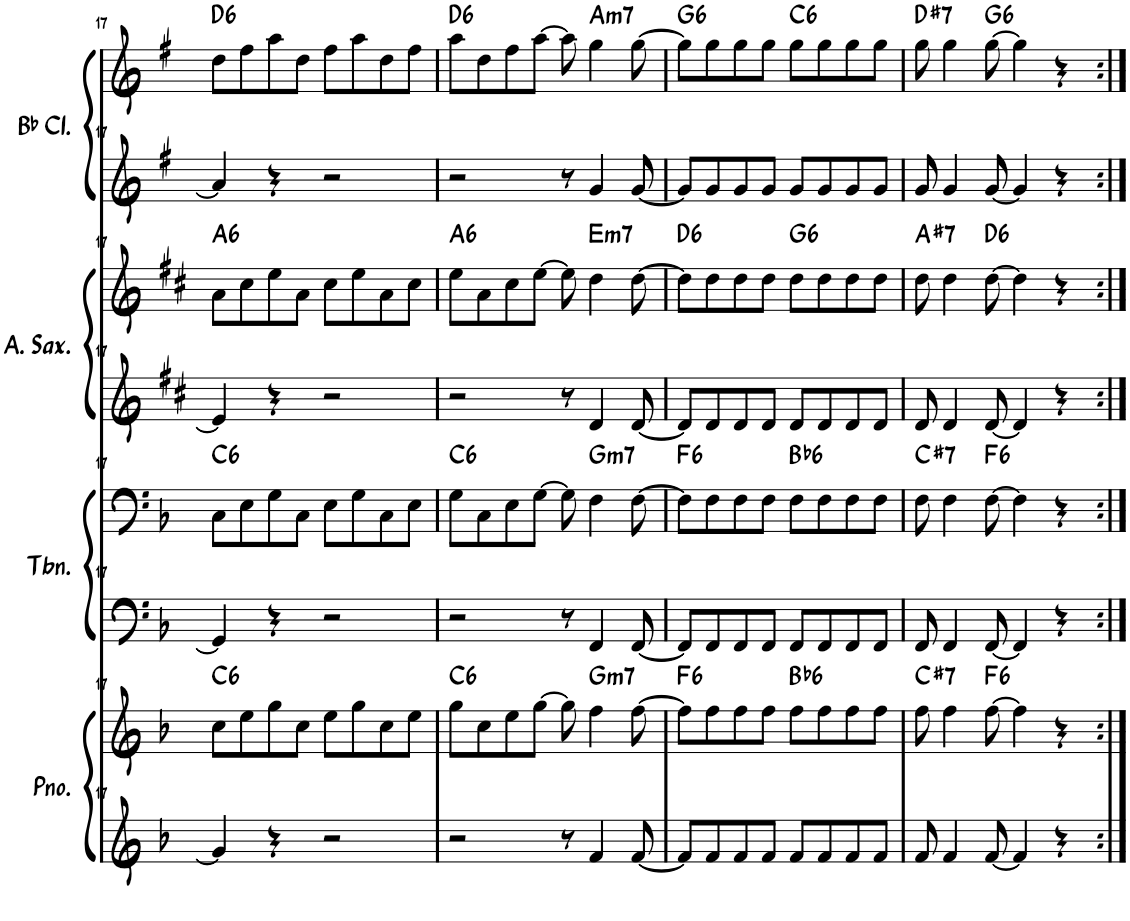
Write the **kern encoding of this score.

**kern	**kern	**harte	**kern	**kern	**harte	**kern	**kern	**harte	**kern	**kern	**harte
*part4	*part4	*part4	*part3	*part3	*part3	*part2	*part2	*part2	*part1	*part1	*part1
*staff8	*staff7	*	*staff6	*staff5	*	*staff4	*staff3	*	*staff2	*staff1	*
*I"钢琴	*	*	*I"长号	*	*	*I"中音萨克斯	*	*	*I"降B调单簧管	*	*
!!LO:PB:g=z
*clefG2	*clefG2	*	*clefF4	*clefF4	*	*clefG2	*clefG2	*	*clefG2	*clefG2	*
*	*	*	*	*	*	*Trd5c9	*Trd5c9	*	*Trd1c2	*Trd1c2	*
*k[b-]	*k[b-]	*	*k[b-]	*k[b-]	*	*k[f#c#]	*k[f#c#]	*	*k[f#]	*k[f#]	*
*M4/4	*M4/4	*	*M4/4	*M4/4	*	*M4/4	*M4/4	*	*M4/4	*M4/4	*
=17	=17	=17	=17	=17	=17	=17	=17	=17	=17	=17	=17
!	!	!LO:H:kt=6	!	!	!LO:H:kt=6	!	!	!LO:H:kt=6	!	!	!LO:H:kt=6
4g/]	8cc\L	C:maj6	4GG/]	8C\L	C:maj6	4e/]	8a\L	A:maj6	4a/]	8dd\L	D:maj6
.	8ee\	.	.	8E\	.	.	8cc#\	.	.	8ff#\	.
4r	8gg\	.	4r	8G\	.	4r	8ee\	.	4r	8aa\	.
.	8cc\J	.	.	8C\J	.	.	8a\J	.	.	8dd\J	.
2r	8ee\L	.	2r	8E\L	.	2r	8cc#\L	.	2r	8ff#\L	.
.	8gg\	.	.	8G\	.	.	8ee\	.	.	8aa\	.
.	8cc\	.	.	8C\	.	.	8a\	.	.	8dd\	.
.	8ee\J	.	.	8E\J	.	.	8cc#\J	.	.	8ff#\J	.
=18	=18	=18	=18	=18	=18	=18	=18	=18	=18	=18	=18
!	!	!LO:H:kt=6	!	!	!LO:H:kt=6	!	!	!LO:H:kt=6	!	!	!LO:H:kt=6
2r	8gg\L	C:maj6	2r	8G\L	C:maj6	2r	8ee\L	A:maj6	2r	8aa\L	D:maj6
.	8cc\	.	.	8C\	.	.	8a\	.	.	8dd\	.
.	8ee\	.	.	8E\	.	.	8cc#\	.	.	8ff#\	.
.	[8gg\J	.	.	[8G\J	.	.	[8ee\J	.	.	[8aa\J	.
8r	8gg\]	.	8r	8G\]	.	8r	8ee\]	.	8r	8aa\]	.
!	!	!LO:H:kt=m7	!	!	!LO:H:kt=m7	!	!	!LO:H:kt=m7	!	!	!LO:H:kt=m7
4f/	4ff\	G:min7	4FF/	4F\	G:min7	4d/	4dd\	E:min7	4g/	4gg\	A:min7
[8f/	[8ff\	.	[8FF/	[8F\	.	[8d/	[8dd\	.	[8g/	[8gg\	.
=19	=19	=19	=19	=19	=19	=19	=19	=19	=19	=19	=19
!	!	!LO:H:kt=6	!	!	!LO:H:kt=6	!	!	!LO:H:kt=6	!	!	!LO:H:kt=6
8f/L]	8ff\L]	F:maj6	8FF/L]	8F\L]	F:maj6	8d/L]	8dd\L]	D:maj6	8g/L]	8gg\L]	G:maj6
8f/	8ff\	.	8FF/	8F\	.	8d/	8dd\	.	8g/	8gg\	.
8f/	8ff\	.	8FF/	8F\	.	8d/	8dd\	.	8g/	8gg\	.
8f/J	8ff\J	.	8FF/J	8F\J	.	8d/J	8dd\J	.	8g/J	8gg\J	.
!	!	!LO:H:kt=6	!	!	!LO:H:kt=6	!	!	!LO:H:kt=6	!	!	!LO:H:kt=6
8f/L	8ff\L	Bb:maj6	8FF/L	8F\L	Bb:maj6	8d/L	8dd\L	G:maj6	8g/L	8gg\L	C:maj6
8f/	8ff\	.	8FF/	8F\	.	8d/	8dd\	.	8g/	8gg\	.
8f/	8ff\	.	8FF/	8F\	.	8d/	8dd\	.	8g/	8gg\	.
8f/J	8ff\J	.	8FF/J	8F\J	.	8d/J	8dd\J	.	8g/J	8gg\J	.
=20	=20	=20	=20	=20	=20	=20	=20	=20	=20	=20	=20
!	!	!LO:H:kt=7	!	!	!LO:H:kt=7	!	!	!LO:H:kt=7	!	!	!LO:H:kt=7
8f/	8ff\	C#:7	8FF/	8F\	C#:7	8d/	8dd\	A#:7	8g/	8gg\	D#:7
4f/	4ff\	.	4FF/	4F\	.	4d/	4dd\	.	4g/	4gg\	.
!	!	!LO:H:kt=6	!	!	!LO:H:kt=6	!	!	!LO:H:kt=6	!	!	!LO:H:kt=6
[8f/	[8ff\	F:maj6	[8FF/	[8F\	F:maj6	[8d/	[8dd\	D:maj6	[8g/	[8gg\	G:maj6
4f/]	4ff\]	.	4FF/]	4F\]	.	4d/]	4dd\]	.	4g/]	4gg\]	.
4r	4r	.	4r	4r	.	4r	4r	.	4r	4r	.
=:|!	=:|!	=:|!	=:|!	=:|!	=:|!	=:|!	=:|!	=:|!	=:|!	=:|!	=:|!
*-	*-	*-	*-	*-	*-	*-	*-	*-	*-	*-	*-
